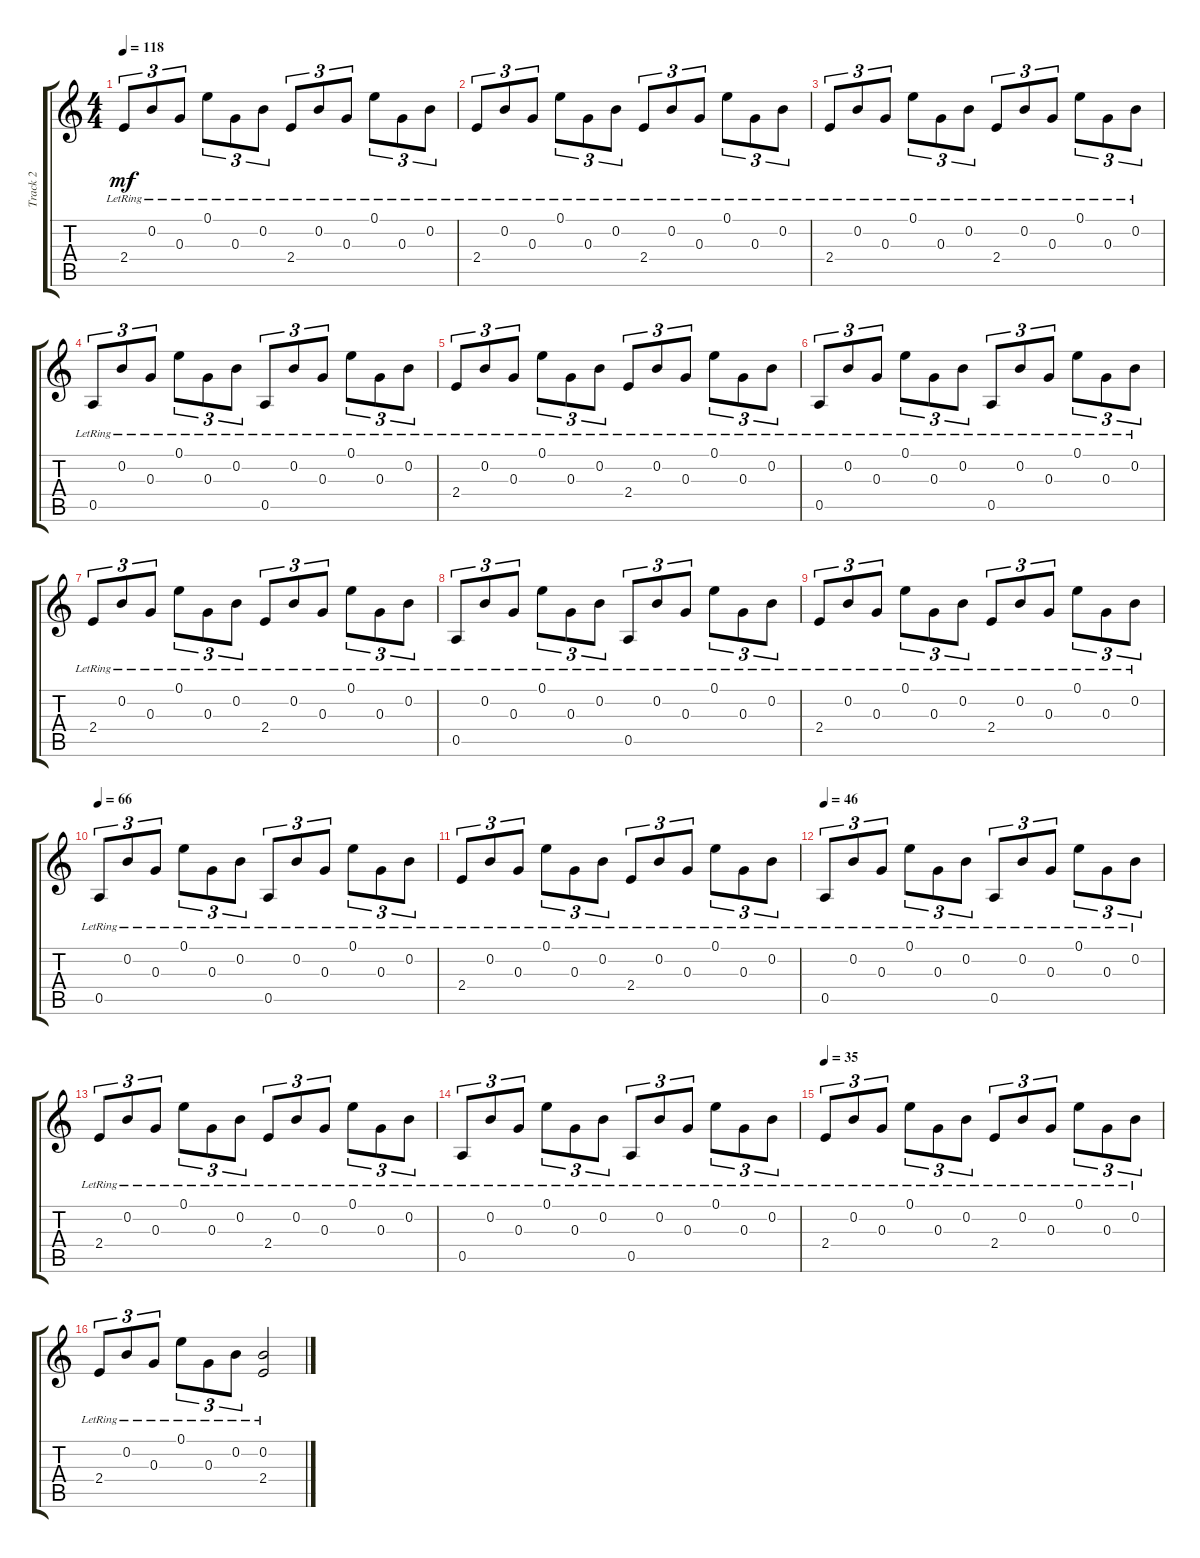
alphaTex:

\track ("Track 2" "Track 2") {instrument acousticguitarsteel}
\staff {score tabs}
\tuning (E4 B3 G3 D3 A2 E2) {hide}
\ts (4 4)
\tempo 118
\clef g2
\ks c
2.4{lr}.8{tu (3 2) dy mf} 0.2{lr}.8{tu (3 2)} 0.3{lr}.8{tu (3 2)} 0.1{lr}.8{tu (3 2)} 0.3{lr}.8{tu (3 2)} 0.2{lr}.8{tu (3 2)} 2.4{lr}.8{tu (3 2)} 0.2{lr}.8{tu (3 2)} 0.3{lr}.8{tu (3 2)} 0.1{lr}.8{tu (3 2)} 0.3{lr}.8{tu (3 2)} 0.2{lr}.8{tu (3 2)} |
2.4{lr}.8{tu (3 2)} 0.2{lr}.8{tu (3 2)} 0.3{lr}.8{tu (3 2)} 0.1{lr}.8{tu (3 2)} 0.3{lr}.8{tu (3 2)} 0.2{lr}.8{tu (3 2)} 2.4{lr}.8{tu (3 2)} 0.2{lr}.8{tu (3 2)} 0.3{lr}.8{tu (3 2)} 0.1{lr}.8{tu (3 2)} 0.3{lr}.8{tu (3 2)} 0.2{lr}.8{tu (3 2)} |
2.4{lr}.8{tu (3 2)} 0.2{lr}.8{tu (3 2)} 0.3{lr}.8{tu (3 2)} 0.1{lr}.8{tu (3 2)} 0.3{lr}.8{tu (3 2)} 0.2{lr}.8{tu (3 2)} 2.4{lr}.8{tu (3 2)} 0.2{lr}.8{tu (3 2)} 0.3{lr}.8{tu (3 2)} 0.1{lr}.8{tu (3 2)} 0.3{lr}.8{tu (3 2)} 0.2{lr}.8{tu (3 2)} |
0.5{lr}.8{tu (3 2)} 0.2{lr}.8{tu (3 2)} 0.3{lr}.8{tu (3 2)} 0.1{lr}.8{tu (3 2)} 0.3{lr}.8{tu (3 2)} 0.2{lr}.8{tu (3 2)} 0.5{lr}.8{tu (3 2)} 0.2{lr}.8{tu (3 2)} 0.3{lr}.8{tu (3 2)} 0.1{lr}.8{tu (3 2)} 0.3{lr}.8{tu (3 2)} 0.2{lr}.8{tu (3 2)} |
2.4{lr}.8{tu (3 2)} 0.2{lr}.8{tu (3 2)} 0.3{lr}.8{tu (3 2)} 0.1{lr}.8{tu (3 2)} 0.3{lr}.8{tu (3 2)} 0.2{lr}.8{tu (3 2)} 2.4{lr}.8{tu (3 2)} 0.2{lr}.8{tu (3 2)} 0.3{lr}.8{tu (3 2)} 0.1{lr}.8{tu (3 2)} 0.3{lr}.8{tu (3 2)} 0.2{lr}.8{tu (3 2)} |
0.5{lr}.8{tu (3 2)} 0.2{lr}.8{tu (3 2)} 0.3{lr}.8{tu (3 2)} 0.1{lr}.8{tu (3 2)} 0.3{lr}.8{tu (3 2)} 0.2{lr}.8{tu (3 2)} 0.5{lr}.8{tu (3 2)} 0.2{lr}.8{tu (3 2)} 0.3{lr}.8{tu (3 2)} 0.1{lr}.8{tu (3 2)} 0.3{lr}.8{tu (3 2)} 0.2{lr}.8{tu (3 2)} |
2.4{lr}.8{tu (3 2)} 0.2{lr}.8{tu (3 2)} 0.3{lr}.8{tu (3 2)} 0.1{lr}.8{tu (3 2)} 0.3{lr}.8{tu (3 2)} 0.2{lr}.8{tu (3 2)} 2.4{lr}.8{tu (3 2)} 0.2{lr}.8{tu (3 2)} 0.3{lr}.8{tu (3 2)} 0.1{lr}.8{tu (3 2)} 0.3{lr}.8{tu (3 2)} 0.2{lr}.8{tu (3 2)} |
0.5{lr}.8{tu (3 2)} 0.2{lr}.8{tu (3 2)} 0.3{lr}.8{tu (3 2)} 0.1{lr}.8{tu (3 2)} 0.3{lr}.8{tu (3 2)} 0.2{lr}.8{tu (3 2)} 0.5{lr}.8{tu (3 2)} 0.2{lr}.8{tu (3 2)} 0.3{lr}.8{tu (3 2)} 0.1{lr}.8{tu (3 2)} 0.3{lr}.8{tu (3 2)} 0.2{lr}.8{tu (3 2)} |
2.4{lr}.8{tu (3 2)} 0.2{lr}.8{tu (3 2)} 0.3{lr}.8{tu (3 2)} 0.1{lr}.8{tu (3 2)} 0.3{lr}.8{tu (3 2)} 0.2{lr}.8{tu (3 2)} 2.4{lr}.8{tu (3 2)} 0.2{lr}.8{tu (3 2)} 0.3{lr}.8{tu (3 2)} 0.1{lr}.8{tu (3 2)} 0.3{lr}.8{tu (3 2)} 0.2{lr}.8{tu (3 2)} |
\tempo 66
0.5{lr}.8{tu (3 2)} 0.2{lr}.8{tu (3 2)} 0.3{lr}.8{tu (3 2)} 0.1{lr}.8{tu (3 2)} 0.3{lr}.8{tu (3 2)} 0.2{lr}.8{tu (3 2)} 0.5{lr}.8{tu (3 2)} 0.2{lr}.8{tu (3 2)} 0.3{lr}.8{tu (3 2)} 0.1{lr}.8{tu (3 2)} 0.3{lr}.8{tu (3 2)} 0.2{lr}.8{tu (3 2)} |
2.4{lr}.8{tu (3 2)} 0.2{lr}.8{tu (3 2)} 0.3{lr}.8{tu (3 2)} 0.1{lr}.8{tu (3 2)} 0.3{lr}.8{tu (3 2)} 0.2{lr}.8{tu (3 2)} 2.4{lr}.8{tu (3 2)} 0.2{lr}.8{tu (3 2)} 0.3{lr}.8{tu (3 2)} 0.1{lr}.8{tu (3 2)} 0.3{lr}.8{tu (3 2)} 0.2{lr}.8{tu (3 2)} |
\tempo 46
0.5{lr}.8{tu (3 2)} 0.2{lr}.8{tu (3 2)} 0.3{lr}.8{tu (3 2)} 0.1{lr}.8{tu (3 2)} 0.3{lr}.8{tu (3 2)} 0.2{lr}.8{tu (3 2)} 0.5{lr}.8{tu (3 2)} 0.2{lr}.8{tu (3 2)} 0.3{lr}.8{tu (3 2)} 0.1{lr}.8{tu (3 2)} 0.3{lr}.8{tu (3 2)} 0.2{lr}.8{tu (3 2)} |
2.4{lr}.8{tu (3 2)} 0.2{lr}.8{tu (3 2)} 0.3{lr}.8{tu (3 2)} 0.1{lr}.8{tu (3 2)} 0.3{lr}.8{tu (3 2)} 0.2{lr}.8{tu (3 2)} 2.4{lr}.8{tu (3 2)} 0.2{lr}.8{tu (3 2)} 0.3{lr}.8{tu (3 2)} 0.1{lr}.8{tu (3 2)} 0.3{lr}.8{tu (3 2)} 0.2{lr}.8{tu (3 2)} |
0.5{lr}.8{tu (3 2)} 0.2{lr}.8{tu (3 2)} 0.3{lr}.8{tu (3 2)} 0.1{lr}.8{tu (3 2)} 0.3{lr}.8{tu (3 2)} 0.2{lr}.8{tu (3 2)} 0.5{lr}.8{tu (3 2)} 0.2{lr}.8{tu (3 2)} 0.3{lr}.8{tu (3 2)} 0.1{lr}.8{tu (3 2)} 0.3{lr}.8{tu (3 2)} 0.2{lr}.8{tu (3 2)} |
\tempo 35
2.4{lr}.8{tu (3 2)} 0.2{lr}.8{tu (3 2)} 0.3{lr}.8{tu (3 2)} 0.1{lr}.8{tu (3 2)} 0.3{lr}.8{tu (3 2)} 0.2{lr}.8{tu (3 2)} 2.4{lr}.8{tu (3 2)} 0.2{lr}.8{tu (3 2)} 0.3{lr}.8{tu (3 2)} 0.1{lr}.8{tu (3 2)} 0.3{lr}.8{tu (3 2)} 0.2{lr}.8{tu (3 2)} |
2.4{lr}.8{tu (3 2)} 0.2{lr}.8{tu (3 2)} 0.3{lr}.8{tu (3 2)} 0.1{lr}.8{tu (3 2)} 0.3{lr}.8{tu (3 2)} 0.2{lr}.8{tu (3 2)} (0.2{lr} 2.4{lr}).2
